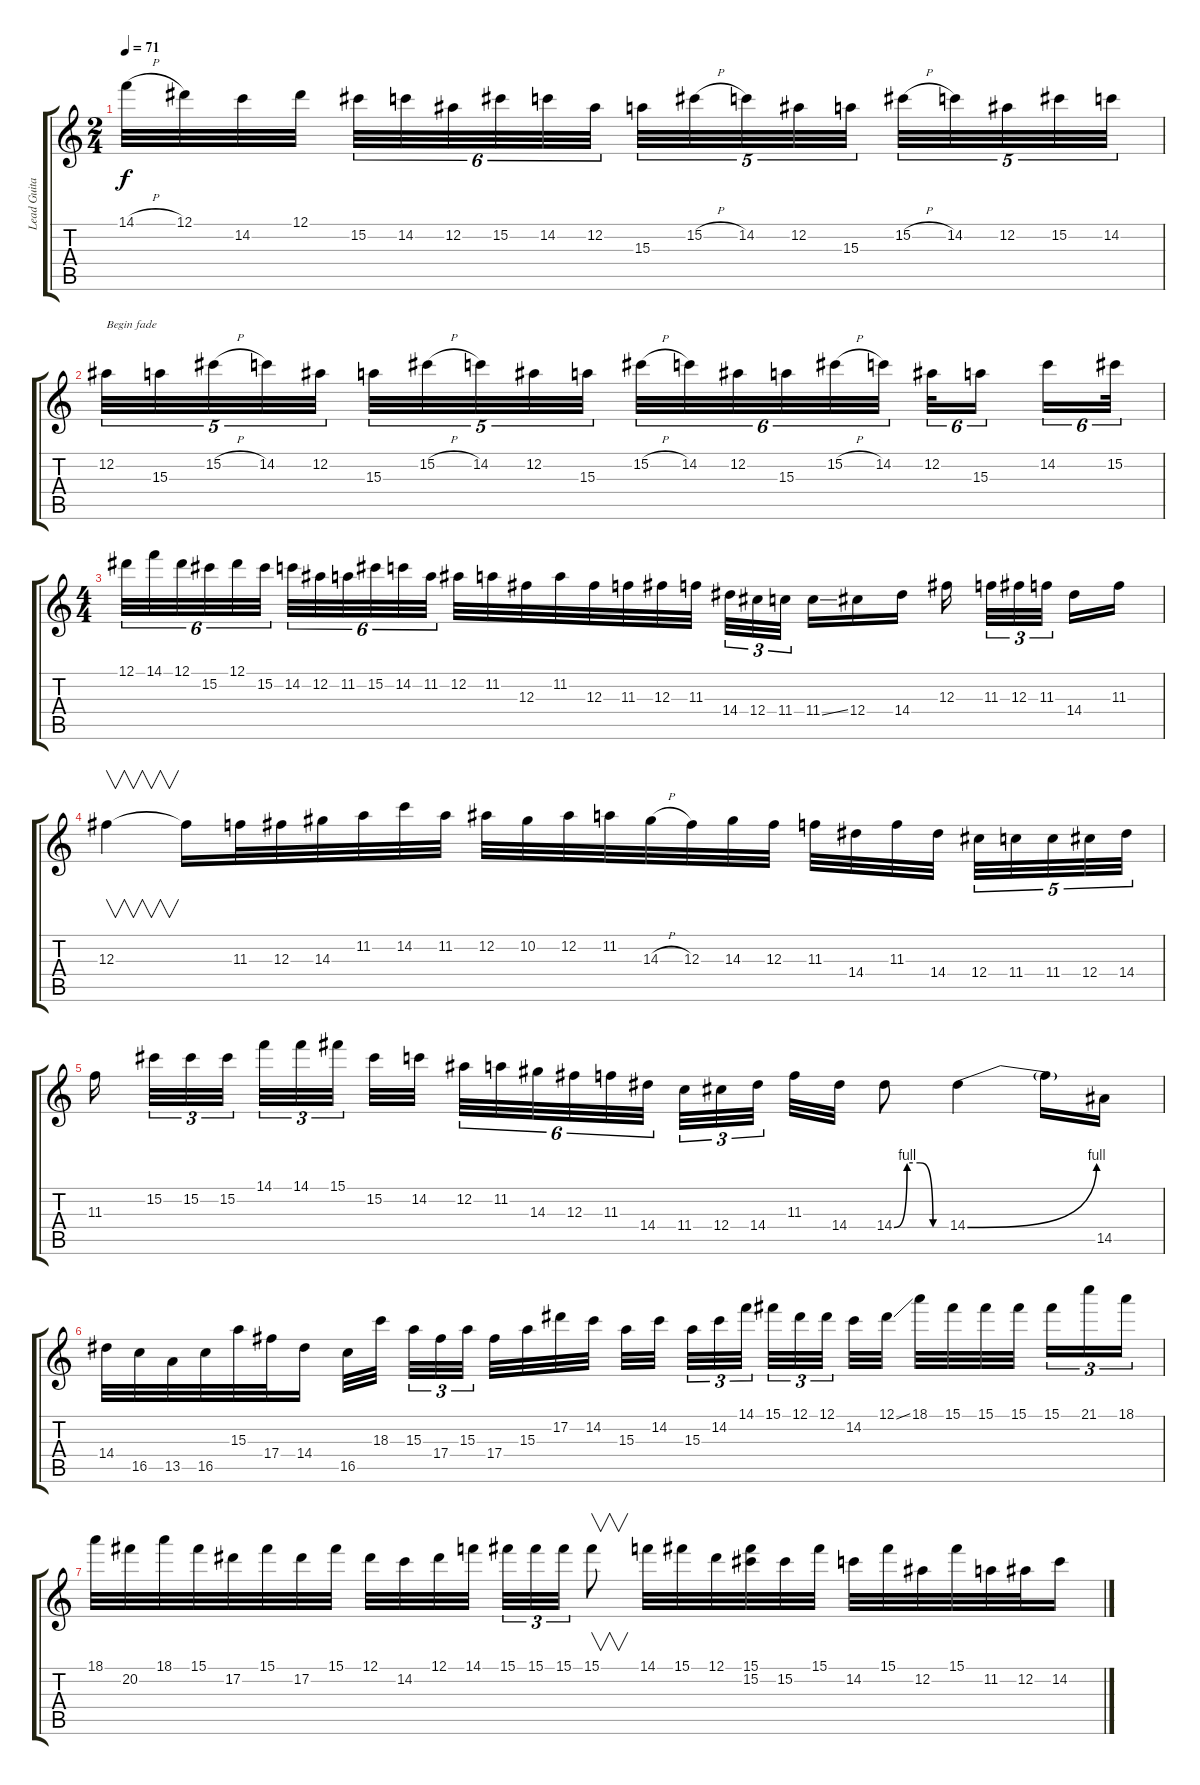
\track ("Lead Guitar 1" "Lead Guita") {instrument overdrivenguitar}
\staff {score tabs}
\tuning (Eb4 Bb3 Gb3 Db3 Ab2 Eb2) {hide}
\ts (2 4)
\tempo 71
\clef g2
\ks c
14.1{h}.32{dy f} 12.1.32 14.2.32 12.1.32 15.2.32{tu (6 4)} 14.2.32{tu (6 4)} 12.2.32{tu (6 4)} 15.2.32{tu (6 4)} 14.2.32{tu (6 4)} 12.2.32{tu (6 4)} 15.3.32{tu (5 4)} 15.2{h}.32{tu (5 4)} 14.2.32{tu (5 4)} 12.2.32{tu (5 4)} 15.3.32{tu (5 4)} 15.2{h}.32{tu (5 4)} 14.2.32{tu (5 4)} 12.2.32{tu (5 4)} 15.2.32{tu (5 4)} 14.2.32{tu (5 4)} |
12.2.32{tu (5 4) txt "Begin fade" volume 14} 15.3.32{tu (5 4)} 15.2{h}.32{tu (5 4)} 14.2.32{tu (5 4)} 12.2.32{tu (5 4)} 15.3.32{tu (5 4)} 15.2{h}.32{tu (5 4)} 14.2.32{tu (5 4)} 12.2.32{tu (5 4)} 15.3.32{tu (5 4)} 15.2{h}.32{tu (6 4)} 14.2.32{tu (6 4)} 12.2.32{tu (6 4)} 15.3.32{tu (6 4)} 15.2{h}.32{tu (6 4)} 14.2.32{tu (6 4)} 12.2.32{tu (6 4)} 15.3.16{tu (6 4)} 14.2.16{tu (6 4)} 15.2.32{tu (6 4)} |
\ts (4 4)
12.1.32{tu (6 4) volume 13} 14.1.32{tu (6 4)} 12.1.32{tu (6 4)} 15.2.32{tu (6 4)} 12.1.32{tu (6 4)} 15.2.32{tu (6 4)} 14.2.32{tu (6 4)} 12.2.32{tu (6 4)} 11.2.32{tu (6 4)} 15.2.32{tu (6 4)} 14.2.32{tu (6 4)} 11.2.32{tu (6 4)} 12.2.32 11.2.32 12.3.32 11.2.32 12.3.32 11.3.32 12.3.32 11.3.32 14.4.32{tu (3 2)} 12.4.32{tu (3 2)} 11.4.32{tu (3 2)} 11.4{ss}.16 12.4.16 14.4.16 12.3.16 11.3.32{tu (3 2)} 12.3.32{tu (3 2)} 11.3.32{tu (3 2)} 14.4.16 11.3.16 |
12.3.4{v volume 11} 12.3{t}.16 11.3.32 12.3.32 14.3.32 11.2.32 14.2.32 11.2.32 12.2.32 10.2.32 12.2.32 11.2.32 14.3{h}.32 12.3.32 14.3.32 12.3.32 11.3.32 14.4.32 11.3.32 14.4.32 12.4.32{tu (5 4)} 11.4.32{tu (5 4)} 11.4.32{tu (5 4)} 12.4.32{tu (5 4)} 14.4.32{tu (5 4)} |
11.3.16{volume 10} 15.2.32{tu (3 2)} 15.2.32{tu (3 2)} 15.2.32{tu (3 2)} 14.1.32{tu (3 2)} 14.1.32{tu (3 2)} 15.1.32{tu (3 2)} 15.2.32 14.2.32 12.2.32{tu (6 4)} 11.2.32{tu (6 4)} 14.3.32{tu (6 4)} 12.3.32{tu (6 4)} 11.3.32{tu (6 4)} 14.4.32{tu (6 4)} 11.4.32{tu (3 2)} 12.4.32{tu (3 2)} 14.4.32{tu (3 2)} 11.3.32 14.4.32 14.4{be (custom 0 0 15 4 30 4 45 0 60 0)}.8 14.4{be (bend 0 0 60 4)}.4 14.4{t}.16 14.5.16 |
14.4.32{volume 9} 16.5.32 13.5.32 16.5.32 15.3.32 17.4.32 14.4.16 16.5.32 18.3.32 15.3.32{tu (3 2)} 17.4.32{tu (3 2)} 15.3.32{tu (3 2)} 17.4.32 15.3.32 17.2.32 14.2.32 15.3.32 14.2.32 15.3.32{tu (3 2)} 14.2.32{tu (3 2)} 14.1.32{tu (3 2)} 15.1.32{tu (3 2)} 12.1.32{tu (3 2)} 12.1.32{tu (3 2)} 14.2.32 12.1{ss}.32 18.1.32 15.1.32 15.1.32 15.1.32 15.1.16{tu (3 2)} 21.1.16{tu (3 2)} 18.1.16{tu (3 2)} |
18.1.32{volume 8} 20.2.32 18.1.32 15.1.32 17.2.32 15.1.32 17.2.32 15.1.32 12.1.32 14.2.32 12.1.32 14.1.32 15.1.32{tu (3 2)} 15.1.32{tu (3 2)} 15.1.32{tu (3 2)} 15.1.8{v} 14.1.32 15.1.32 12.1.32 (15.1 15.2).32 15.2.32 15.1.32 14.2.32 15.1.32 12.2.32 15.1.32 11.2.32 12.2.32 14.2.16
